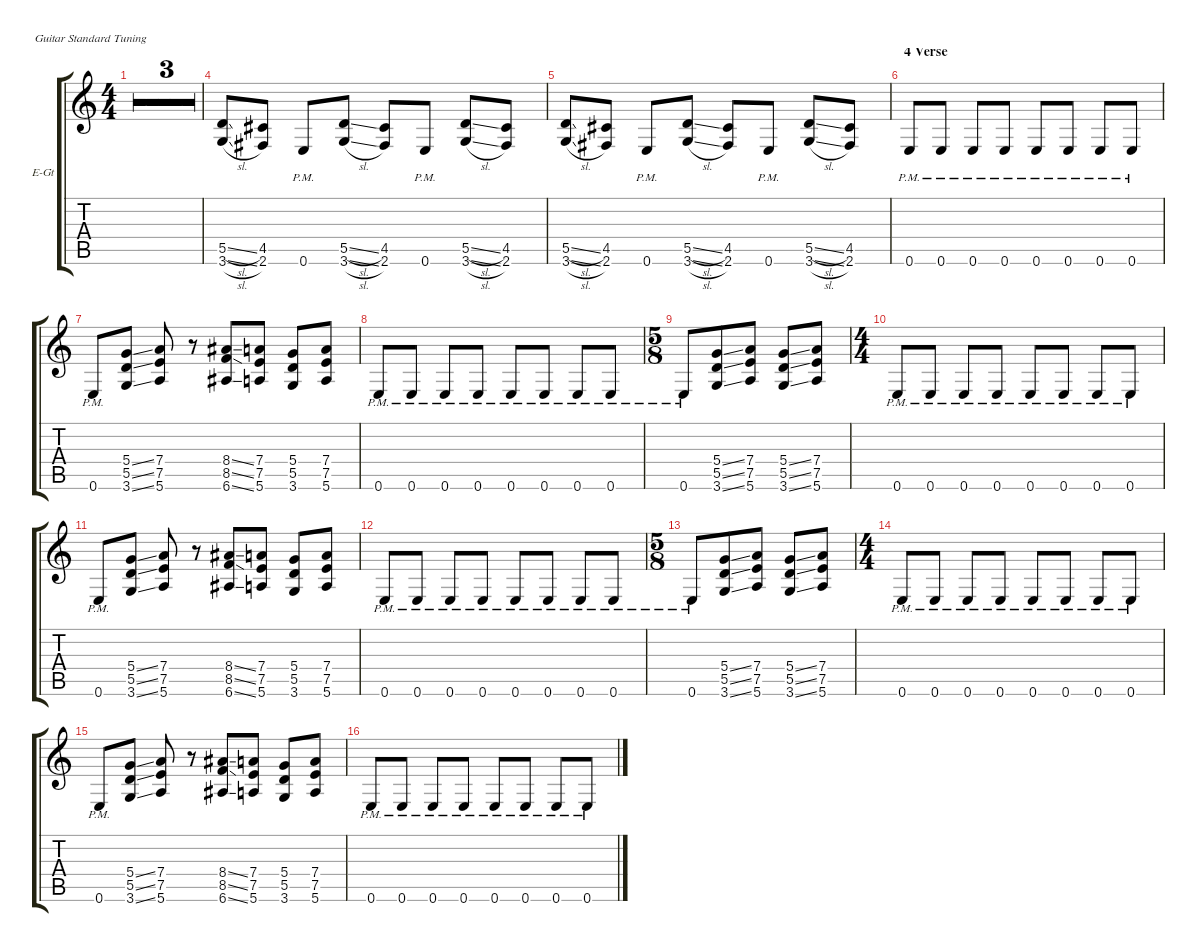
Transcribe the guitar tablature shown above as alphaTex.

\hideDynamics
\bracketExtendMode groupsimilarinstruments
\firstSystemTrackNameOrientation horizontal
\otherSystemsTrackNameOrientation horizontal
\track ("Kirk Hammet" "E-Gt") {multiBarRest instrument distortionguitar}
\staff {score tabs}
\tuning (E4 B3 G3 D3 A2 E2)
\ts (4 4)
\tempo 220
\clef g2
\ks c
r.1{dy fff} |
r.1 |
r.1 |
(5.5{sl} 3.6{sl}).8 (4.5 2.6).8 0.6{pm}.8{dy mf} (5.5{sl} 3.6{sl}).8{dy fff} (4.5 2.6).8 0.6{pm}.8{dy mf} (5.5{sl} 3.6{sl}).8{dy fff} (4.5 2.6).8 |
(5.5{sl} 3.6{sl}).8 (4.5 2.6).8 0.6{pm}.8{dy mf} (5.5{sl} 3.6{sl}).8{dy fff} (4.5 2.6).8 0.6{pm}.8{dy mf} (5.5{sl} 3.6{sl}).8{dy fff} (4.5 2.6).8 |
\section ("" "4 Verse")
0.6{pm}.8 0.6{pm}.8 0.6{pm}.8 0.6{pm}.8 0.6{pm}.8 0.6{pm}.8 0.6{pm}.8 0.6{pm}.8 |
0.6{pm}.8 (5.4{ss} 5.5{ss} 3.6{ss}).8{dy f} (7.4 7.5 5.6).8 r.8 (8.4{ss} 8.5{ss} 6.6{ss}).8 (7.4 7.5 5.6).8 (5.4 5.5 3.6).8 (7.4 7.5 5.6).8 |
0.6{pm}.8{dy fff} 0.6{pm}.8 0.6{pm}.8 0.6{pm}.8 0.6{pm}.8 0.6{pm}.8 0.6{pm}.8 0.6{pm}.8 |
\ts (5 8)
0.6{pm}.8 (5.4{ss} 5.5{ss} 3.6{ss}).8{dy f} (7.4 7.5 5.6).8 (5.4{ss} 5.5{ss} 3.6{ss}).8 (7.4 7.5 5.6).8 |
\ts (4 4)
0.6{pm}.8{dy fff} 0.6{pm}.8 0.6{pm}.8 0.6{pm}.8 0.6{pm}.8 0.6{pm}.8 0.6{pm}.8 0.6{pm}.8 |
0.6{pm}.8 (5.4{ss} 5.5{ss} 3.6{ss}).8{dy f} (7.4 7.5 5.6).8 r.8 (8.4{ss} 8.5{ss} 6.6{ss}).8 (7.4 7.5 5.6).8 (5.4 5.5 3.6).8 (7.4 7.5 5.6).8 |
0.6{pm}.8{dy fff} 0.6{pm}.8 0.6{pm}.8 0.6{pm}.8 0.6{pm}.8 0.6{pm}.8 0.6{pm}.8 0.6{pm}.8 |
\ts (5 8)
0.6{pm}.8 (5.4{ss} 5.5{ss} 3.6{ss}).8{dy f} (7.4 7.5 5.6).8 (5.4{ss} 5.5{ss} 3.6{ss}).8 (7.4 7.5 5.6).8 |
\ts (4 4)
0.6{pm}.8{dy fff} 0.6{pm}.8 0.6{pm}.8 0.6{pm}.8 0.6{pm}.8 0.6{pm}.8 0.6{pm}.8 0.6{pm}.8 |
0.6{pm}.8 (5.4{ss} 5.5{ss} 3.6{ss}).8{dy f} (7.4 7.5 5.6).8 r.8 (8.4{ss} 8.5{ss} 6.6{ss}).8 (7.4 7.5 5.6).8 (5.4 5.5 3.6).8 (7.4 7.5 5.6).8 |
0.6{pm}.8{dy fff} 0.6{pm}.8 0.6{pm}.8 0.6{pm}.8 0.6{pm}.8 0.6{pm}.8 0.6{pm}.8 0.6{pm}.8
